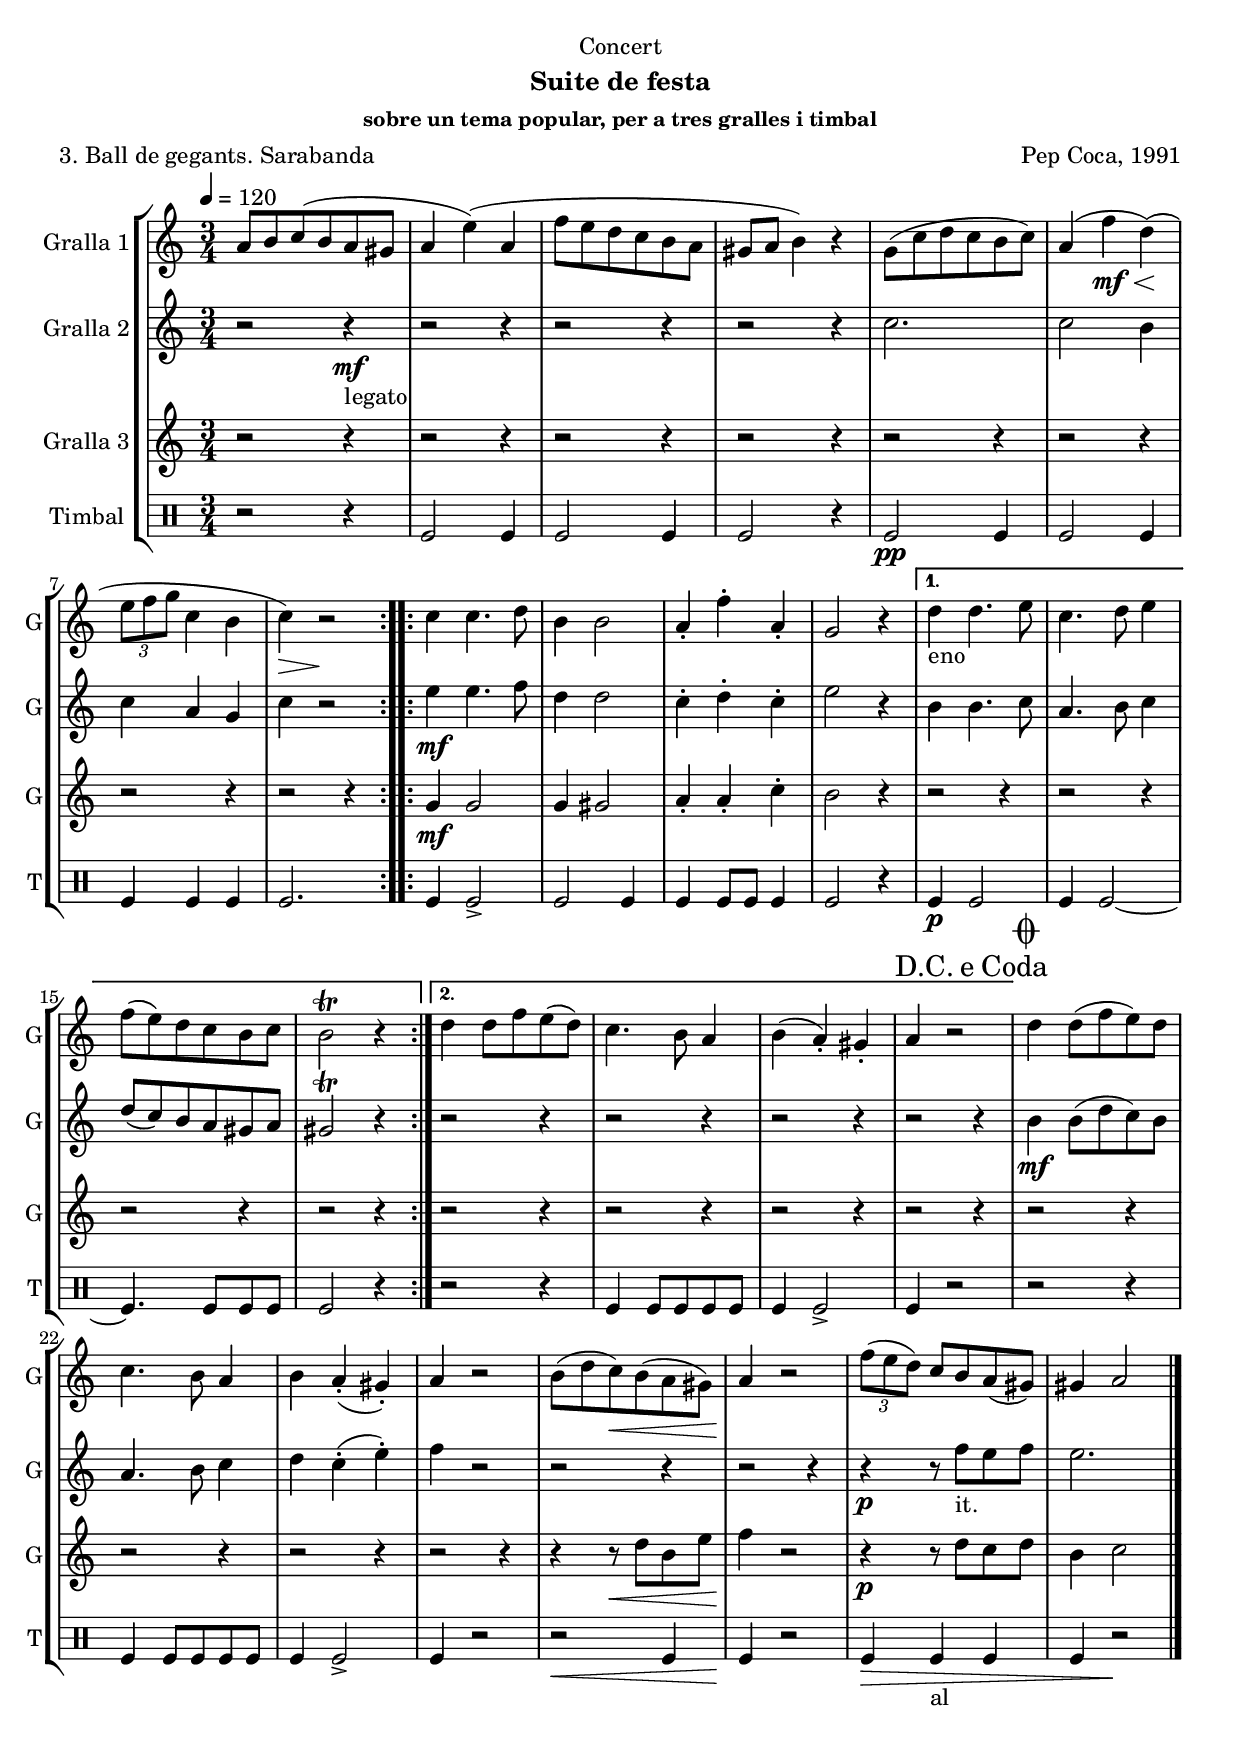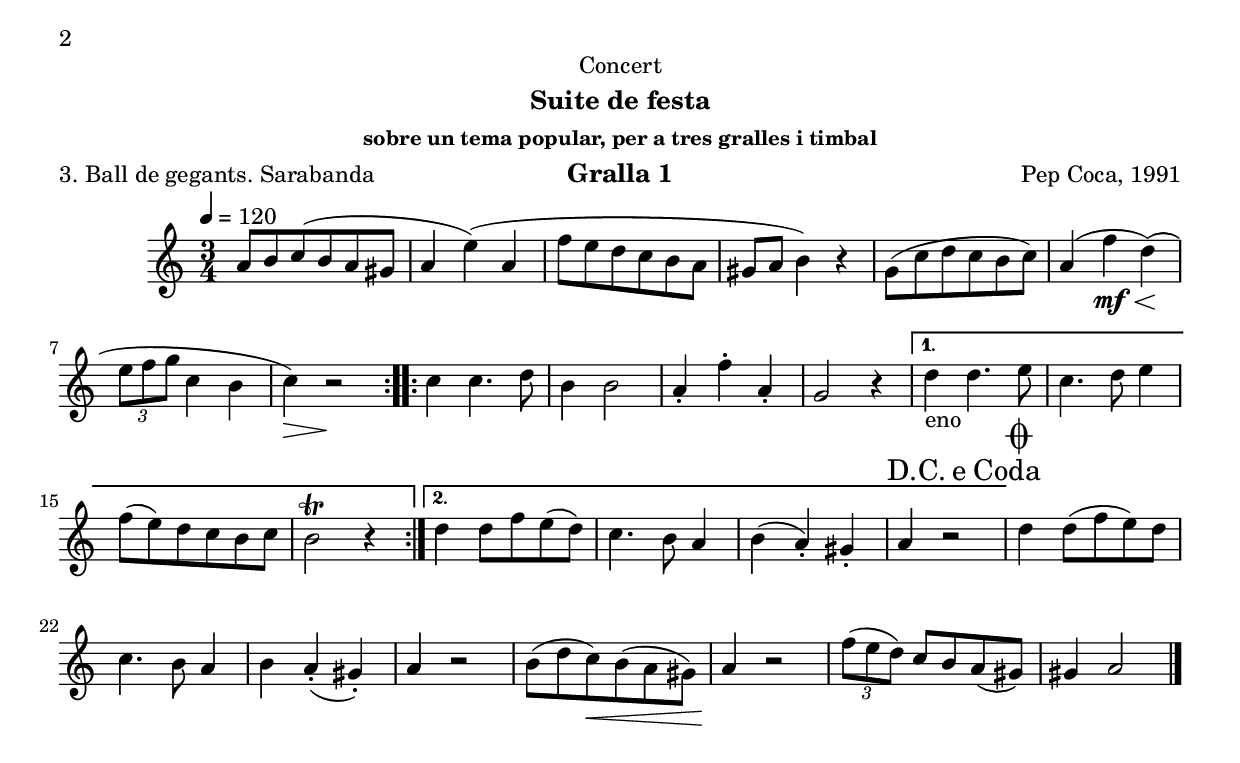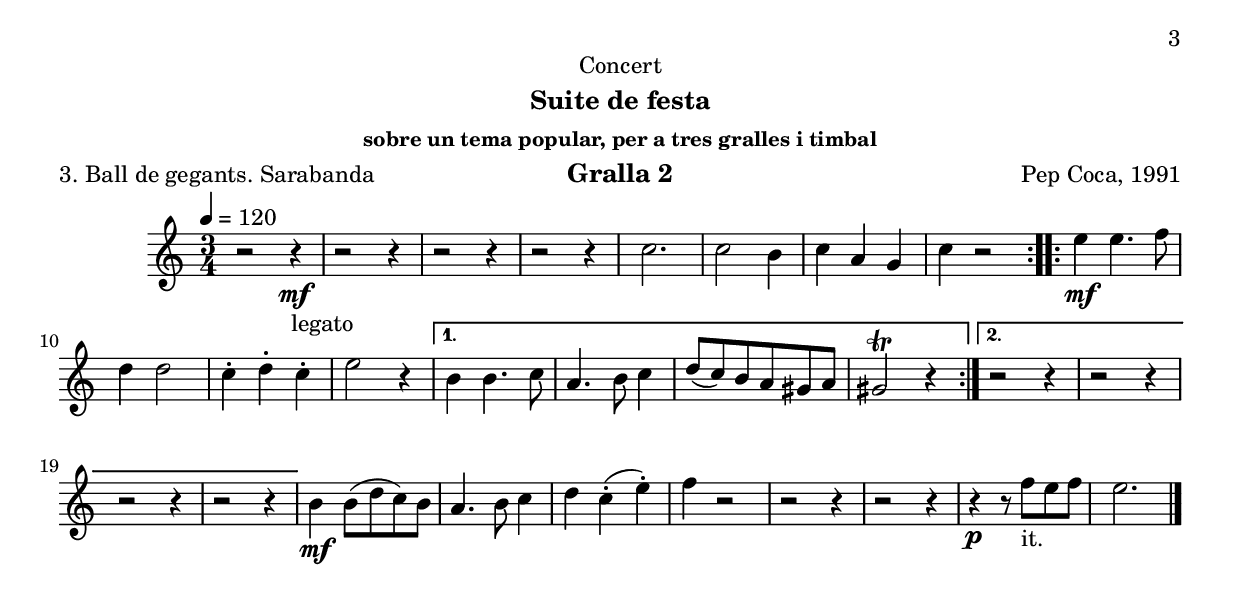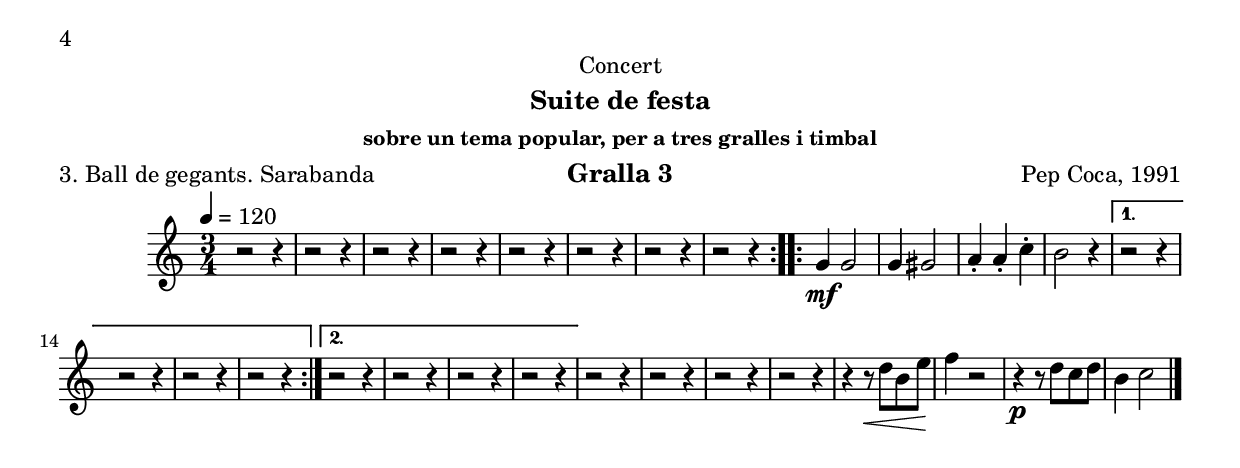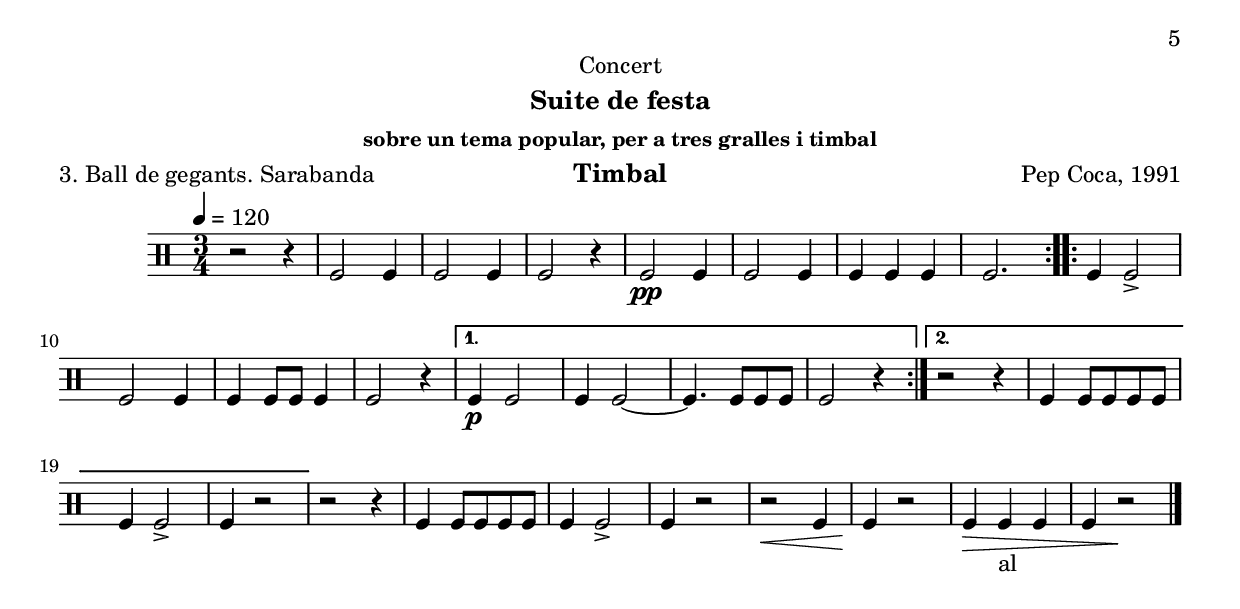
\version "2.22.1"

\header {
  dedication="Concert"
  title=""
  subtitle="Suite de festa"
  subsubtitle="sobre un tema popular, per a tres gralles i timbal"
  poet="3. Ball de gegants. Sarabanda"
  meter=""
  piece=""
  composer="Pep Coca, 1991"
  arranger=""
  opus=""
  instrument=""
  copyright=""
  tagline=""
}

liniaroAa =
\relative a'
{
  \tempo 4=120
  \clef treble
  \key c \major
  \time 3/4
  \repeat volta 2 { a8 b c ( b a gis  |
  a4 e' ) ( a,  |
  f'8 e d c b a  |
  gis8 a b4 ) r  |
  %05
  g8 ( c d c b c )  |
  a4 ( f' \mf \< d ) \! (  |
  \times 2/3 { e8 f g } c,4 b  |
  c4 \> ) r2 \!  | }
  \repeat volta 2 { c4 c4. d8  |
  %10
  b4 b2  |
  a4-. f'-. a,-.  |
  g2 r4 }
  \alternative { { d'4 _"eno" d4. e8  |
  c4. d8 e4  |
  %15
  f8 ( e ) d c b c  |
  b2\trill r4 }
  { d4 d8 f e ( d )  |
  c4. b8 a4  |
  b4 ( a-. ) gis-.  |
  %20
  \mark \markup {D.C. e Coda} a4 r2 } }
  \mark \markup {\musicglyph #"scripts.coda"} d4 d8 ( f e ) d  |
  c4. b8 a4  |
  b4 a-. ( gis-. )  |
  a4 r2  |
  %25
  b8 ( d c \< ) b ( a gis )  |
  a4 \! r2  |
  \times 2/3 { f'8 ( e d ) } c b a ( gis )  |
  gis4 a2  \bar "|."
}

liniaroAb =
\relative c''
{
  \tempo 4=120
  \clef treble
  \key c \major
  \time 3/4
  \repeat volta 2 { r2 r4 \mf _"legato"  |
  r2 r4  |
  r2 r4  |
  r2 r4  |
  %05
  c2.  |
  c2 b4  |
  c4 a g  |
  c4 r2  | }
  \repeat volta 2 { e4 \mf e4. f8  |
  %10
  d4 d2  |
  c4-. d-. c-.  |
  e2 r4 }
  \alternative { { b4 b4. c8  |
  a4. b8 c4  |
  %15
  d8 ( c ) b a gis a  |
  gis2\trill r4 }
  { r2 r4  |
  r2 r4  |
  r2 r4  |
  %20
  r2 r4 } }
  b4 \mf b8 ( d c ) b  |
  a4. b8 c4  |
  d4 c-. ( e-. )  |
  f4 r2  | % troigo!
  %25
  r2 r4  |
  r2 r4  |
  r4 \p r8 f  _"it." e f  |
  e2.  \bar "|."
}

liniaroAc =
\relative g'
{
  \tempo 4=120
  \clef treble
  \key c \major
  \time 3/4
  \repeat volta 2 { r2 r4  |
  r2 r4  |
  r2 r4  |
  r2 r4  |
  %05
  r2 r4  |
  r2 r4  |
  r2 r4  |
  r2 r4  | }
  \repeat volta 2 { g4 \mf g2  |
  %10
  g4 gis2  |
  a4-. a-. c-.  |
  b2 r4 }
  \alternative { { r2 r4  |
  r2 r4  |
  %15
  r2 r4  |
  r2 r4 }
  { r2 r4  |
  r2 r4  |
  r2 r4  |
  %20
  r2 r4 } }
  r2 r4  |
  r2 r4  |
  r2 r4  |
  r2 r4  |
  %25
  r4 r8 \< d b e  |
  f4 \! r2  | % kompletite
  r4 \p \p r8 d  c d  |
  b4 c2  \bar "|."
}

liniaroAd =
\drummode
{
  \tempo 4=120
  \time 3/4
  \repeat volta 2 { r2 r4  |
  tomfl2 tomfl4  |
  tomfl2 tomfl4  |
  tomfl2 r4  |
  %05
  tomfl2 \pp tomfl4  |
  tomfl2 tomfl4  |
  tomfl4 tomfl tomfl  |
  tomfl2.  | }
  \repeat volta 2 { tomfl4 tomfl2->  |
  %10
  tomfl2 tomfl4  |
  tomfl4 tomfl8 tomfl tomfl4  |
  tomfl2 r4 }
  \alternative { { tomfl4 \p tomfl2  |
  tomfl4 tomfl2 ~  |
  %15
  tomfl4. tomfl8 tomfl tomfl  |
  tomfl2 r4 }
  { r2 r4  |
  tomfl4 tomfl8 tomfl tomfl tomfl  |
  tomfl4 tomfl2->  |
  %20
  tomfl4 r2 } }
  r2 r4  |
  tomfl4 tomfl8 tomfl tomfl tomfl  |
  tomfl4 tomfl2->  |
  tomfl4 r2  |
  %25
  r2 \< tomfl4  |
  tomfl4 \! r2  |
  tomfl4 \> tomfl _"al" tomfl  |
  tomfl4 r2 \!  \bar "|."
}

\bookpart {
  \score {
    \new StaffGroup {
      \override Score.RehearsalMark #'self-alignment-X = #LEFT
      <<
        \new Staff \with {instrumentName = #"Gralla 1" shortInstrumentName = #"G"} \liniaroAa
        \new Staff \with {instrumentName = #"Gralla 2" shortInstrumentName = #"G"} \liniaroAb
        \new Staff \with {instrumentName = #"Gralla 3" shortInstrumentName = #"G"} \liniaroAc
        \new DrumStaff \with {instrumentName = #"Timbal" shortInstrumentName = #"T"} \liniaroAd
      >>
    }
    \layout {}
  }
  \score { \unfoldRepeats
    \new StaffGroup {
      \override Score.RehearsalMark #'self-alignment-X = #LEFT
      <<
        \new Staff \with {instrumentName = #"Gralla 1" shortInstrumentName = #"G"} \liniaroAa
        \new Staff \with {instrumentName = #"Gralla 2" shortInstrumentName = #"G"} \liniaroAb
        \new Staff \with {instrumentName = #"Gralla 3" shortInstrumentName = #"G"} \liniaroAc
        \new DrumStaff \with {instrumentName = #"Timbal" shortInstrumentName = #"T"} \liniaroAd
      >>
    }
    \midi {
      \set Staff.midiInstrument = "oboe"
      \set DrumStaff.midiInstrument = "drums"
    }
  }
}

\bookpart {
  \header {instrument="Gralla 1"}
  \score {
    \new StaffGroup {
      \override Score.RehearsalMark #'self-alignment-X = #LEFT
      <<
        \new Staff \liniaroAa
      >>
    }
    \layout {}
  }
  \score { \unfoldRepeats
    \new StaffGroup {
      \override Score.RehearsalMark #'self-alignment-X = #LEFT
      <<
        \new Staff \liniaroAa
      >>
    }
    \midi {
      \set Staff.midiInstrument = "oboe"
      \set DrumStaff.midiInstrument = "drums"
    }
  }
}

\bookpart {
  \header {instrument="Gralla 2"}
  \score {
    \new StaffGroup {
      \override Score.RehearsalMark #'self-alignment-X = #LEFT
      <<
        \new Staff \liniaroAb
      >>
    }
    \layout {}
  }
  \score { \unfoldRepeats
    \new StaffGroup {
      \override Score.RehearsalMark #'self-alignment-X = #LEFT
      <<
        \new Staff \liniaroAb
      >>
    }
    \midi {
      \set Staff.midiInstrument = "oboe"
      \set DrumStaff.midiInstrument = "drums"
    }
  }
}

\bookpart {
  \header {instrument="Gralla 3"}
  \score {
    \new StaffGroup {
      \override Score.RehearsalMark #'self-alignment-X = #LEFT
      <<
        \new Staff \liniaroAc
      >>
    }
    \layout {}
  }
  \score { \unfoldRepeats
    \new StaffGroup {
      \override Score.RehearsalMark #'self-alignment-X = #LEFT
      <<
        \new Staff \liniaroAc
      >>
    }
    \midi {
      \set Staff.midiInstrument = "oboe"
      \set DrumStaff.midiInstrument = "drums"
    }
  }
}

\bookpart {
  \header {instrument="Timbal"}
  \score {
    \new StaffGroup {
      \override Score.RehearsalMark #'self-alignment-X = #LEFT
      <<
        \new DrumStaff \liniaroAd
      >>
    }
    \layout {}
  }
  \score { \unfoldRepeats
    \new StaffGroup {
      \override Score.RehearsalMark #'self-alignment-X = #LEFT
      <<
        \new DrumStaff \liniaroAd
      >>
    }
    \midi {
      \set Staff.midiInstrument = "oboe"
      \set DrumStaff.midiInstrument = "drums"
    }
  }
}

